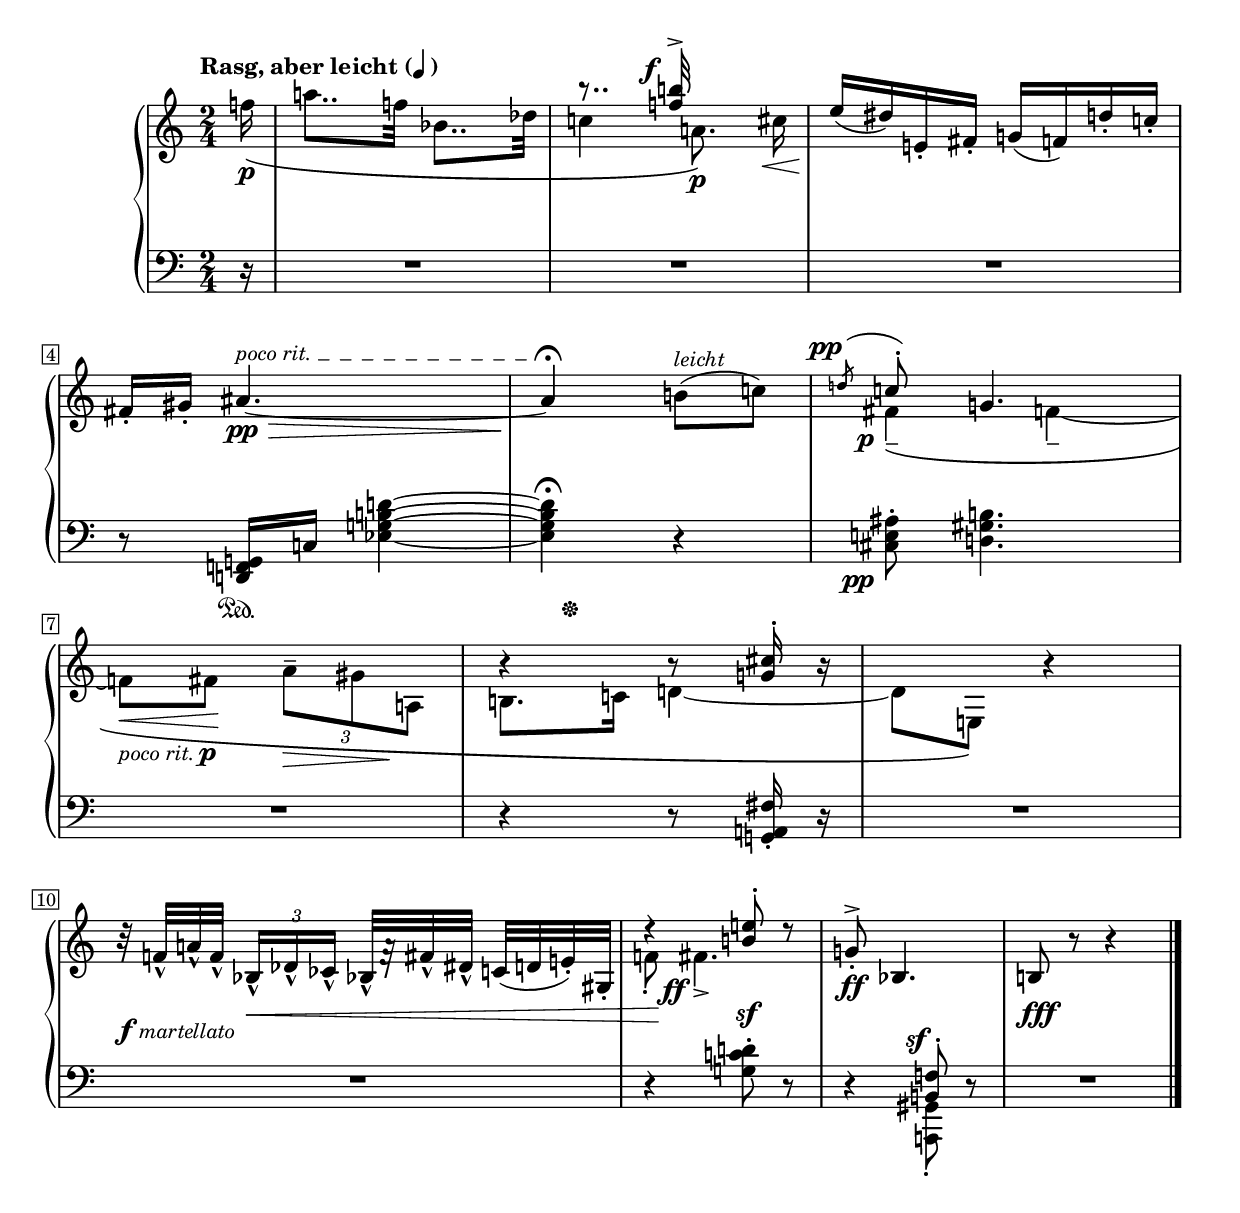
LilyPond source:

Global = {
  \key c \major
  \time 2/4
  \include "../global.ly"
}

Sopran = \context Voice = "one" \relative c'' {
  \voiceOne
  \override MultiMeasureRest.staff-position = #0
  \override Rest.staff-position = #0
  \stemUp\slurNeutral\tieDown
  %1
  \tempo \markup {
    \bold\concat { "Rasg, aber leicht (" { \tiny\note {4} #1 } " )" }
  }
  \partial 16 s16
  %1
  | s2
  | b'8..\rest
    \once\override Staff.TextScript.extra-offset = #'(-2.5 . -5)
    <f! b!>32^>^\markup {
    \dynamic f
    }
    s4
  | e16[( dis) e,!_. fis_.] g![( f!) d'!_. c!_.]
    \break
  | fis,16_.[ gis_.] ais4.~\pp\>^\markup {
      \small\italic "poco rit."
      \draw-dashed-line #'(20 . 0)
    }
  %5
  | ais4\fermata\! s4
  | \slurUp
    \once\override Staff.TextScript.extra-offset = #'(-2.5 . -3)
    \acciaccatura d!8^\markup { \dynamic pp } c!8^. g!4.
    \break
  | s2
  | r4 r8 <g! cis>16^. r
  | s2
    \break
  %10
  | r32 f!_\marcato[ a!_\marcato f_\marcato]
    \tuplet 3/2 { bes,16_\marcato[ des_\marcato ces_\marcato] }
    bes!32_\marcato[ f'\rest fis_\marcato dis!_\marcato]
    c![_( d! e!_.) gis,_. ]
  | d''4\rest <b! e!>8^. d\rest
  | g,!8^>_.\ff bes,4.
  | b!8 r r4
  \fine
}

Alto = \context Voice = "two" \relative c'' {
  \voiceTwo
  \override MultiMeasureRest.staff-position = #0
  \override Rest.staff-position = #0
  \stemDown\slurUp
  \partial 16 f!16\(_\p
  %1
  | a!8.. f!32 bes,8.. des32
  | c!4 \autoBeamOff a!8.\p\)
    \once\override Hairpin.shorten-pair = #'(-1 . 0)
    cis16\< \autoBeamOn
  | s2*2\!
  | s4 b!8[(^\markup { \small\italic "leicht" } c!])
  %5
  | \once\override Staff.TextScript.extra-offset = #'(-2.5 . 2.5)
    \once\override PhrasingSlur.outside-staff-priority = #250
    fis,4_-\(_\markup { \dynamic p } f!_-~
  | f!8[\< fis\!]
    \tuplet 3/2 {
      \once\override Hairpin.shorten-pair = #'(0 . 3)
      a8^-\> gis a,!\!
    }
  | b!8.[ c!16] d!4~
  | d8[ e,!]\) r4
  | s2
  %10
  | f'!8_.
    \once\override Staff.TextScript.extra-offset = #'(-3.2 . 2)
    fis4._>_\markup {
      \dynamic ff
    }
}

Tenor = \context Voice = "three" \relative c' {
  \voiceThree
  \override MultiMeasureRest.staff-position = #0
  \override Rest.staff-position = #0
  \partial 16 s16
  %1
  | s2*11
  | s4
    \once\override Staff.TextScript.extra-offset = #'(-2 . -2)
    <b,! f'!>8^.^\markup { \dynamic sf } s
  | R1*1/2
}

Bass = \context Voice = "four" \relative c {
  \voiceFour
  \override MultiMeasureRest.staff-position = #0
  \override Rest.staff-position = #0
  \phrasingSlurNeutral\stemUp\slurNeutral\tieNeutral
  \partial 16 r16
  %1
  | R1*1/2
  | R1*1/2
  | R1*1/2
  | r8 <d,! f! g!>16[\sustainOn c'!] \stemDown <ees g! b! d!>4~
  %5
  | q^\fermata\tweak X-offset 2\tweak Y-offset -4\sustainOff r
  | \once\override Staff.TextScript.extra-offset = #'(-4 . 1)
    <cis e! ais>8^._\markup { \dynamic pp } <d! gis b!>4.
  | R1*1/2
  | r4 r8 \stemUp <g,! a! fis'>16_. r
  | R1*1/2
  %10
  | R1*1/2
  | \stemDown r4 <g'! c! d!>8^. r
  | r4 <a,,! gis'>8_. r
  | s2
  \fine
}

centerDynamics = {
  \partial 16 r16
  %1
  | s2*6
  | s4_\markup { \small\italic "poco rit." \dynamic p } s
  | s2*2
  %10
  | \override Hairpin.to-barline = ##f
    s8_\markup { \dynamic f \small\italic "martellato" } s8\< s4
  | s8\! s s\sf s
  | s2
  | s4\fff s
}

\score {
  \new PianoStaff \with { connectArpeggios = ##t }
  <<
    \accidentalStyle Score.piano
    \context Staff = "upper" <<
      \set Staff.midiInstrument = #"acoustic grand"
      \Global
      \clef treble
      \Sopran
      \Alto
    >>
    \context Dynamics <<
      \Global \centerDynamics
    >>
    \context Staff = "lower" <<
      \set Staff.midiInstrument = #"acoustic grand"
      \Global
      \clef bass
      \Tenor
      \Bass
    >>
  >>
  \header {
    %composer = "Arnold Schönberg"
    %opus = "Op. 19"
    title = \markup {
      \fill-line {
        \center-column {
          \line { \abs-fontsize #20 "IV." }
        }
      }
    }
    subtitle = #f
  }
  \layout {
    \context {
      \PianoStaff
      % More space between staves in the same PianoStaff
      \override StaffGrouper.staff-staff-spacing.minimum-distance = 14
      %\override TextScript.font-shape = #'italic
    }
  }
  \midi {
    \tempo 4 = 100
  }
}
